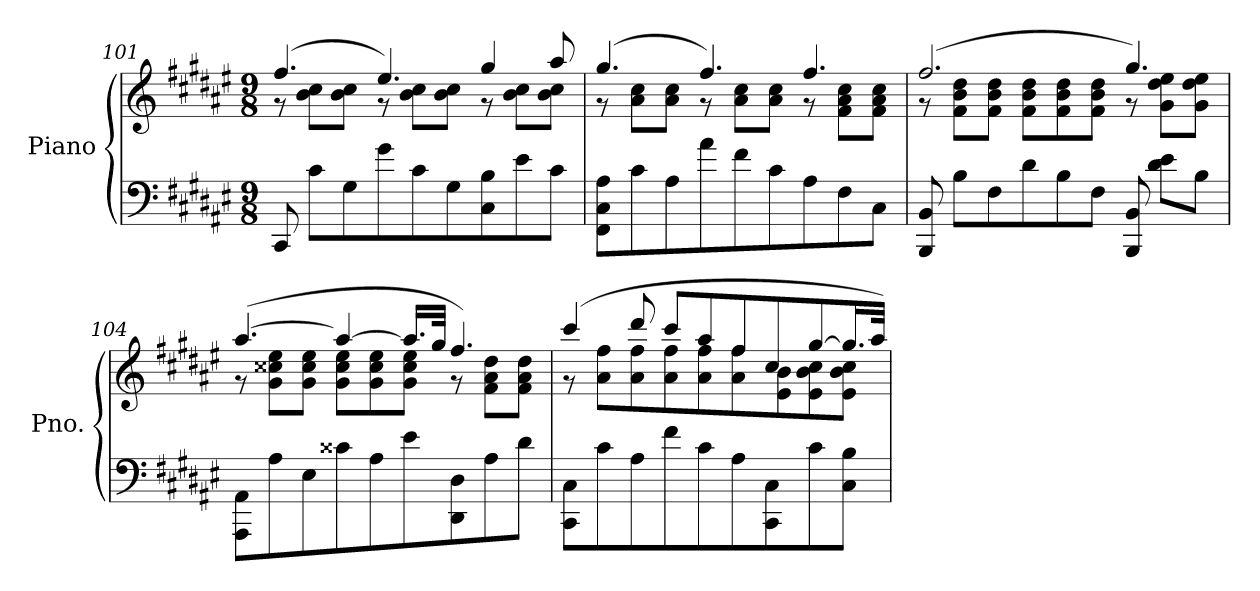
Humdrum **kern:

**kern	**kern
*part1	*part1
*staff2	*staff1
*I"Piano	*
*I'Pno.	*
*clefF4	*clefG2
*k[f#c#g#d#a#e#]	*k[f#c#g#d#a#e#]
*M9/8	*M9/8
=101	=101
*	*^
8CC#/	(>4.ff#/	8r
8c#\L	.	8b\ 8cc#\L
8G#\	.	8b\ 8cc#\J
8g#\	4.ee#/)	8r
8c#\	.	8b\ 8cc#\L
8G#\	.	8b\ 8cc#\J
8C#\ 8B\	4gg#/	8r
8e#\	.	8b\ 8cc#\L
8c#\J	8aa#/	8b\ 8cc#\J
=102	=102	=102
8FF#\ 8C#\ 8A#\L	(>4.gg#/	8r
8c#\	.	8a#\ 8cc#\L
8A#\	.	8a#\ 8cc#\J
8a#\	4.ff#/)	8r
8f#\	.	8a#\ 8cc#\L
8c#\	.	8a#\ 8cc#\J
8A#\	4.ff#/	8r
8F#\	.	8f#\ 8a#\ 8cc#\L
8C#\J	.	8f#\ 8a#\ 8cc#\J
=103	=103	=103
8BBB/ 8BB/	(>2.ff#/	8r
8B\L	.	8f#\ 8b\ 8dd#\L
8F#\	.	8f#\ 8b\ 8dd#\J
8d#\	.	8f#\ 8b\ 8dd#\L
8B\	.	8f#\ 8b\ 8dd#\
8F#\J	.	8f#\ 8b\ 8dd#\J
8BBB/ 8BB/	4.gg#/)	8r
8d#\ 8e#\L	.	8g#\ 8dd#\ 8ee#\L
8B\J	.	8g#\ 8dd#\ 8ee#\J
!!LO:LB:g=z	!!
=104	=104	=104
8AAA#\ 8AA#\L	(>[4.aa#/	8r
8A#\	.	8g#\ 8cc##X\ 8ee#\L
8E#\	.	8g#\ 8cc##\ 8ee#\J
8c##X\	4aa#/_	8g#\ 8cc##\ 8ee#\L
8A#\	.	8g#\ 8cc##\ 8ee#\
8e#\	16.aa#/LL]	8g#\ 8cc##\ 8ee#\J
.	32gg#/JJk	.
8DD#\ 8D#\	4.ff#/)	8r
8A#\	.	8f#\ 8a#\ 8dd#\L
8d#\J	.	8f#\ 8a#\ 8dd#\J
=105	=105	=105
8CC#\ 8C#\L	(>4ccc#/	8r
8c#\	.	8a#\ 8ff#\L
8A#\	8ddd#/	8a#\ 8ff#\
8f#\	8ccc#/L	8a#\ 8ff#\
8c#\	8aa#/	8a#\ 8ff#\
8A#\	8ff#/	8a#\ 8ff#\
8CC#\ 8C#\	8cc#/	8e#\ 8b\
8c#\	[8gg#/	8e#\ 8b\ 8cc#\
8C#\ 8B\J	16.gg#/L]	8e#\ 8b\ 8cc#\J
.	32aa#/JJk)	.
*	*v	*v
=	=
*-	*-
